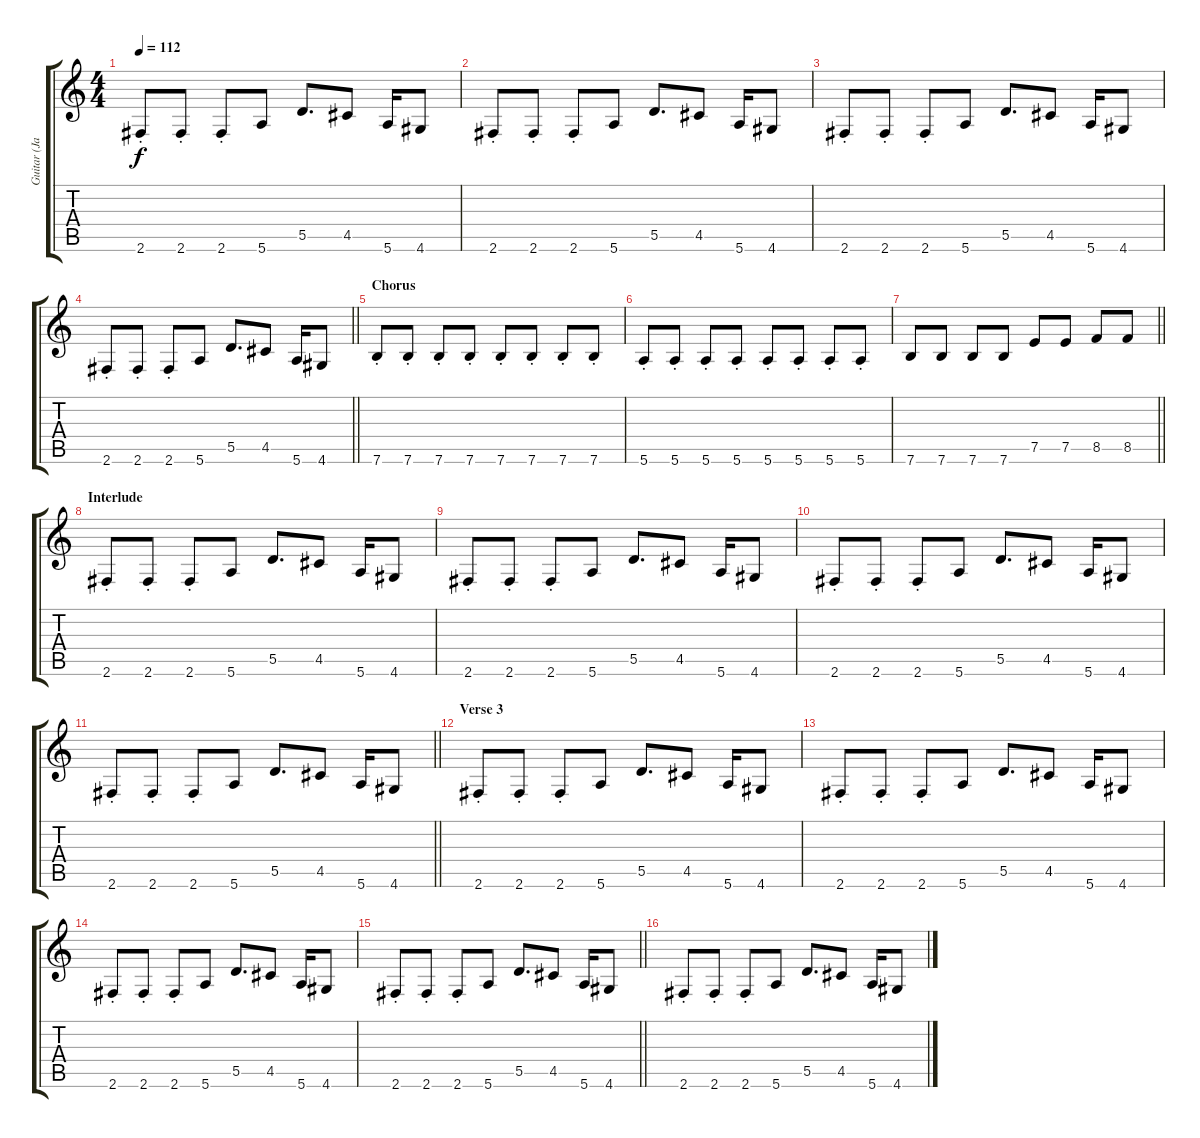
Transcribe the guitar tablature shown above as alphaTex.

\track ("Guitar (Jamie)" "Guitar (Ja") {instrument overdrivenguitar}
\staff {score tabs}
\tuning (E4 B3 G3 D3 A2 E2) {hide}
\ts (4 4)
\tempo 112
\clef g2
\ks c
2.6{st}.8{dy f} 2.6{st}.8 2.6{st}.8 5.6.8 5.5.8{d} 4.5.8 5.6.16 4.6.8 |
2.6{st}.8 2.6{st}.8 2.6{st}.8 5.6.8 5.5.8{d} 4.5.8 5.6.16 4.6.8 |
2.6{st}.8 2.6{st}.8 2.6{st}.8 5.6.8 5.5.8{d} 4.5.8 5.6.16 4.6.8 |
\barLineRight lightlight
2.6{st}.8 2.6{st}.8 2.6{st}.8 5.6.8 5.5.8{d} 4.5.8 5.6.16 4.6.8 |
\section ("" "Chorus")
7.6{st}.8 7.6{st}.8 7.6{st}.8 7.6{st}.8 7.6{st}.8 7.6{st}.8 7.6{st}.8 7.6{st}.8 |
5.6{st}.8 5.6{st}.8 5.6{st}.8 5.6{st}.8 5.6{st}.8 5.6{st}.8 5.6{st}.8 5.6{st}.8 |
\barLineRight lightlight
7.6.8 7.6.8 7.6.8 7.6.8 7.5.8 7.5.8 8.5.8 8.5.8 |
\section ("" "Interlude")
2.6{st}.8 2.6{st}.8 2.6{st}.8 5.6.8 5.5.8{d} 4.5.8 5.6.16 4.6.8 |
2.6{st}.8 2.6{st}.8 2.6{st}.8 5.6.8 5.5.8{d} 4.5.8 5.6.16 4.6.8 |
2.6{st}.8 2.6{st}.8 2.6{st}.8 5.6.8 5.5.8{d} 4.5.8 5.6.16 4.6.8 |
\barLineRight lightlight
2.6{st}.8 2.6{st}.8 2.6{st}.8 5.6.8 5.5.8{d} 4.5.8 5.6.16 4.6.8 |
\section ("" "Verse 3")
2.6{st}.8 2.6{st}.8 2.6{st}.8 5.6.8 5.5.8{d} 4.5.8 5.6.16 4.6.8 |
2.6{st}.8 2.6{st}.8 2.6{st}.8 5.6.8 5.5.8{d} 4.5.8 5.6.16 4.6.8 |
2.6{st}.8 2.6{st}.8 2.6{st}.8 5.6.8 5.5.8{d} 4.5.8 5.6.16 4.6.8 |
\barLineRight lightlight
2.6{st}.8 2.6{st}.8 2.6{st}.8 5.6.8 5.5.8{d} 4.5.8 5.6.16 4.6.8 |
2.6{st}.8 2.6{st}.8 2.6{st}.8 5.6.8 5.5.8{d} 4.5.8 5.6.16 4.6.8
